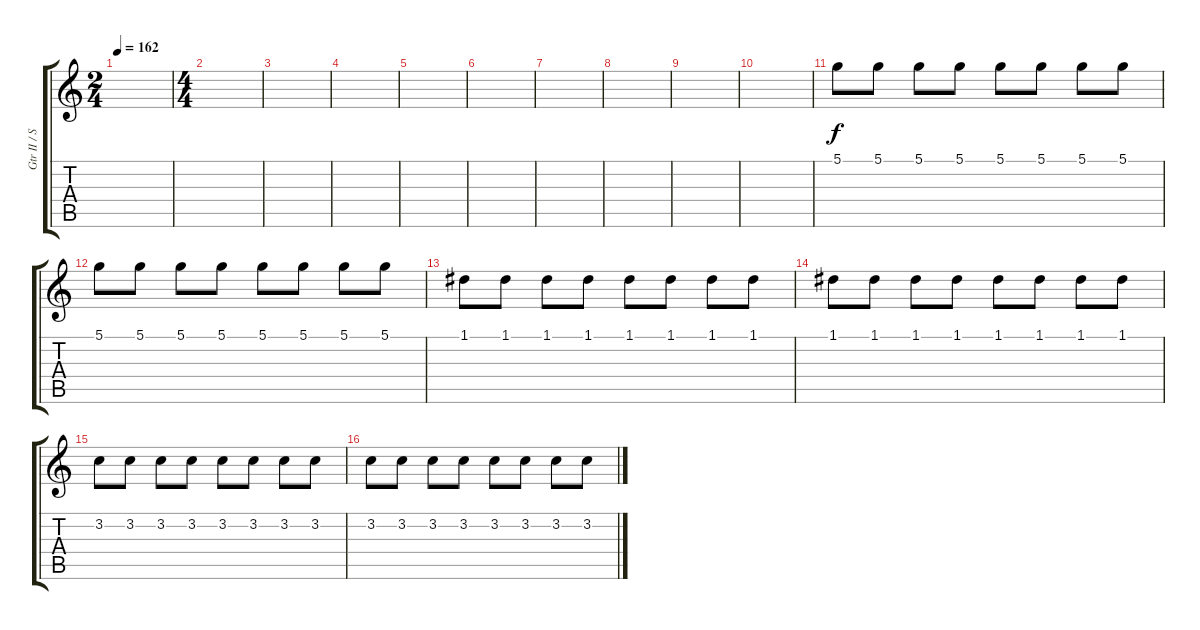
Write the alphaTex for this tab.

\track ("Gtr II / Strings" "Gtr II / S") {instrument distortionguitar}
\staff {score tabs}
\tuning (D4 A3 F3 C3 G2 C2) {hide}
\ts (2 4)
\tempo 162
\clef g2
\ks c
|
\ts (4 4)
|
|
|
|
|
|
|
|
|
5.1.8 5.1.8 5.1.8 5.1.8 5.1.8 5.1.8 5.1.8 5.1.8 |
5.1.8 5.1.8 5.1.8 5.1.8 5.1.8 5.1.8 5.1.8 5.1.8 |
1.1.8 1.1.8 1.1.8 1.1.8 1.1.8 1.1.8 1.1.8 1.1.8 |
1.1.8 1.1.8 1.1.8 1.1.8 1.1.8 1.1.8 1.1.8 1.1.8 |
3.2.8 3.2.8 3.2.8 3.2.8 3.2.8 3.2.8 3.2.8 3.2.8 |
3.2.8 3.2.8 3.2.8 3.2.8 3.2.8 3.2.8 3.2.8 3.2.8
